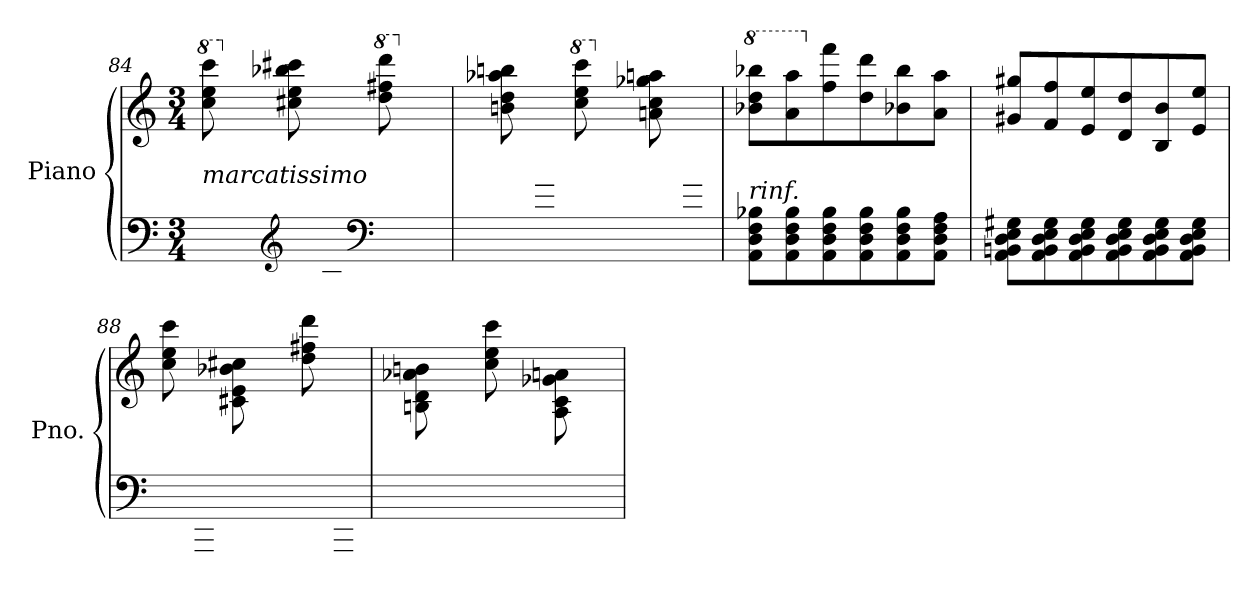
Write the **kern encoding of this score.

**kern	**kern
*part1	*part1
*staff2	*staff1
*I"Piano	*
*I'Pno.	*
!!LO:LB:g=z
*clefF4	*clefG2
*k[]	*k[]
*M3/4	*M3/4
=84	=84
*^	*
*	*	*8va
!LO:TX:a:i:t=marcatissimo	!	!
8ryy	4ryy	8ccc\ 8eee\ 8cccc\L
*	*	*X8va
8AA/ 8E/ 8A/J	.	8ryy
*clefG2	*	*
8ryy	4ryy	8cc#X\ 8ee\ 8bb-X\ 8ccc#X\L
8c#X/ 8g/ 8b-X/J	.	8ryy
*clefF4	*	*
*	*	*8va
8ryy	4ryy	8ddd\ 8fff#X\ 8dddd\L
*	*	*X8va
8AA/ 8F#X/ 8A/J	.	8ryy
=85	=85	=85
8ryy	2.ryy	8bn\ 8dd\ 8aa-X\ 8bbn\L
8B/ 8fn/ 8a-X/J	.	8ryy
*	*	*8va
8ryy	.	8ccc\ 8eee\ 8cccc\L
*	*	*X8va
8AAn/ 8E/ 8An/J	.	8ryy
8ryy	.	8an\ 8cc\ 8gg-X\ 8aan\L
8A/ 8e-X/ 8g-X/J	.	8ryy
*v	*v	*
=86	=86
*	*8va
!LO:TX:a:i:t=rinf.	!
8AA\ 8D\ 8F\ 8B-X\L	8bb-X\ 8ddd\ 8bbb-X\L
8AA\ 8D\ 8F\ 8B-\	8aa\ 8aaa\
*	*X8va
8AA\ 8D\ 8F\ 8B-\	8ff\ 8fff\
8AA\ 8D\ 8F\ 8B-\	8dd\ 8ddd\
8AA\ 8D\ 8F\ 8B-\	8b-X\ 8bb-\
8AA\ 8D\ 8F\ 8A\J	8a\ 8aa\J
=87	=87
8AA\ 8BBn\ 8D\ 8E\ 8G#X\L	8g#X/ 8gg#X/L
8AA\ 8BB\ 8D\ 8E\ 8G#\	8f/ 8ff/
8AA\ 8BB\ 8D\ 8E\ 8G#\	8e/ 8ee/
8AA\ 8BB\ 8D\ 8E\ 8G#\	8d/ 8dd/
8AA\ 8BB\ 8D\ 8E\ 8G#\	8B/ 8b/
8AA\ 8BB\ 8D\ 8E\ 8G#\J	8e/ 8ee/J
=88	=88
*^	*
8ryy	2.ryy	8cc\ 8ee\ 8ccc\L
8AAA/ 8EE/ 8AA/J	.	8ryy
8ryy	.	8c#X\ 8e\ 8b-X\ 8cc#X\L
8C#X/ 8G/ 8B-X/J	.	8ryy
8ryy	.	8dd\ 8ff#X\ 8ddd\L
8AAA/ 8FF#X/ 8AA/J	.	8ryy
=89	=89	=89
8ryy	2.ryy	8Bn\ 8d\ 8a-X\ 8bn\L
8BB/ 8Fn/ 8A-X/J	.	8ryy
8ryy	.	8cc\ 8ee\ 8ccc\L
8AAn/ 8E/ 8An/J	.	8ryy
8ryy	.	8A\ 8c\ 8g-X\ 8an\L
8AA/ 8E-X/ 8G-X/J	.	8ryy
*v	*v	*
=	=
*-	*-
